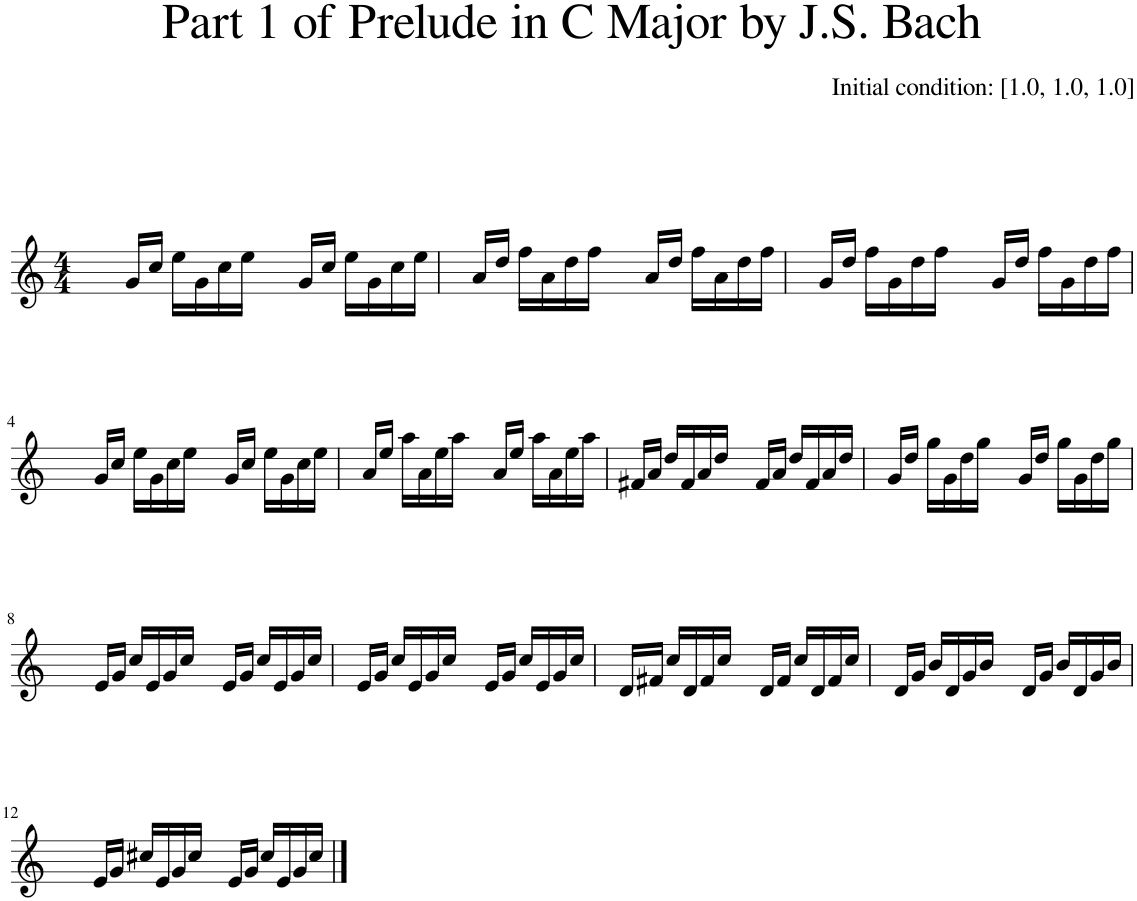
**kern
*part1
*staff1
*I"Piano
*I'Pno
*clefG2
*k[]
*M4/4
=1
8ryy
16g/LL
16cc/JJ
16ee\LL
16g\
16cc\
16ee\JJ
8ryy
16g/LL
16cc/JJ
16ee\LL
16g\
16cc\
16ee\JJ
=2
8ryy
16a/LL
16dd/JJ
16ff\LL
16a\
16dd\
16ff\JJ
8ryy
16a/LL
16dd/JJ
16ff\LL
16a\
16dd\
16ff\JJ
=3
8ryy
16g/LL
16dd/JJ
16ff\LL
16g\
16dd\
16ff\JJ
8ryy
16g/LL
16dd/JJ
16ff\LL
16g\
16dd\
16ff\JJ
!!LO:LB:g=z
=4
8ryy
16g/LL
16cc/JJ
16ee\LL
16g\
16cc\
16ee\JJ
8ryy
16g/LL
16cc/JJ
16ee\LL
16g\
16cc\
16ee\JJ
=5
8ryy
16a/LL
16ee/JJ
16aa\LL
16a\
16ee\
16aa\JJ
8ryy
16a/LL
16ee/JJ
16aa\LL
16a\
16ee\
16aa\JJ
=6
8ryy
16f#X/LL
16a/JJ
16dd/LL
16f#/
16a/
16dd/JJ
8ryy
16f#/LL
16a/JJ
16dd/LL
16f#/
16a/
16dd/JJ
=7
8ryy
16g/LL
16dd/JJ
16gg\LL
16g\
16dd\
16gg\JJ
8ryy
16g/LL
16dd/JJ
16gg\LL
16g\
16dd\
16gg\JJ
!!LO:LB:g=z
=8
8ryy
16e/LL
16g/JJ
16cc/LL
16e/
16g/
16cc/JJ
8ryy
16e/LL
16g/JJ
16cc/LL
16e/
16g/
16cc/JJ
=9
8ryy
16e/LL
16g/JJ
16cc/LL
16e/
16g/
16cc/JJ
8ryy
16e/LL
16g/JJ
16cc/LL
16e/
16g/
16cc/JJ
=10
8ryy
16d/LL
16f#X/JJ
16cc/LL
16d/
16f#/
16cc/JJ
8ryy
16d/LL
16f#/JJ
16cc/LL
16d/
16f#/
16cc/JJ
=11
8ryy
16d/LL
16g/JJ
16b/LL
16d/
16g/
16b/JJ
8ryy
16d/LL
16g/JJ
16b/LL
16d/
16g/
16b/JJ
!!LO:LB:g=z
=12
8ryy
16e/LL
16g/JJ
16cc#X/LL
16e/
16g/
16cc#/JJ
8ryy
16e/LL
16g/JJ
16cc#/LL
16e/
16g/
16cc#/JJ
==
*-
